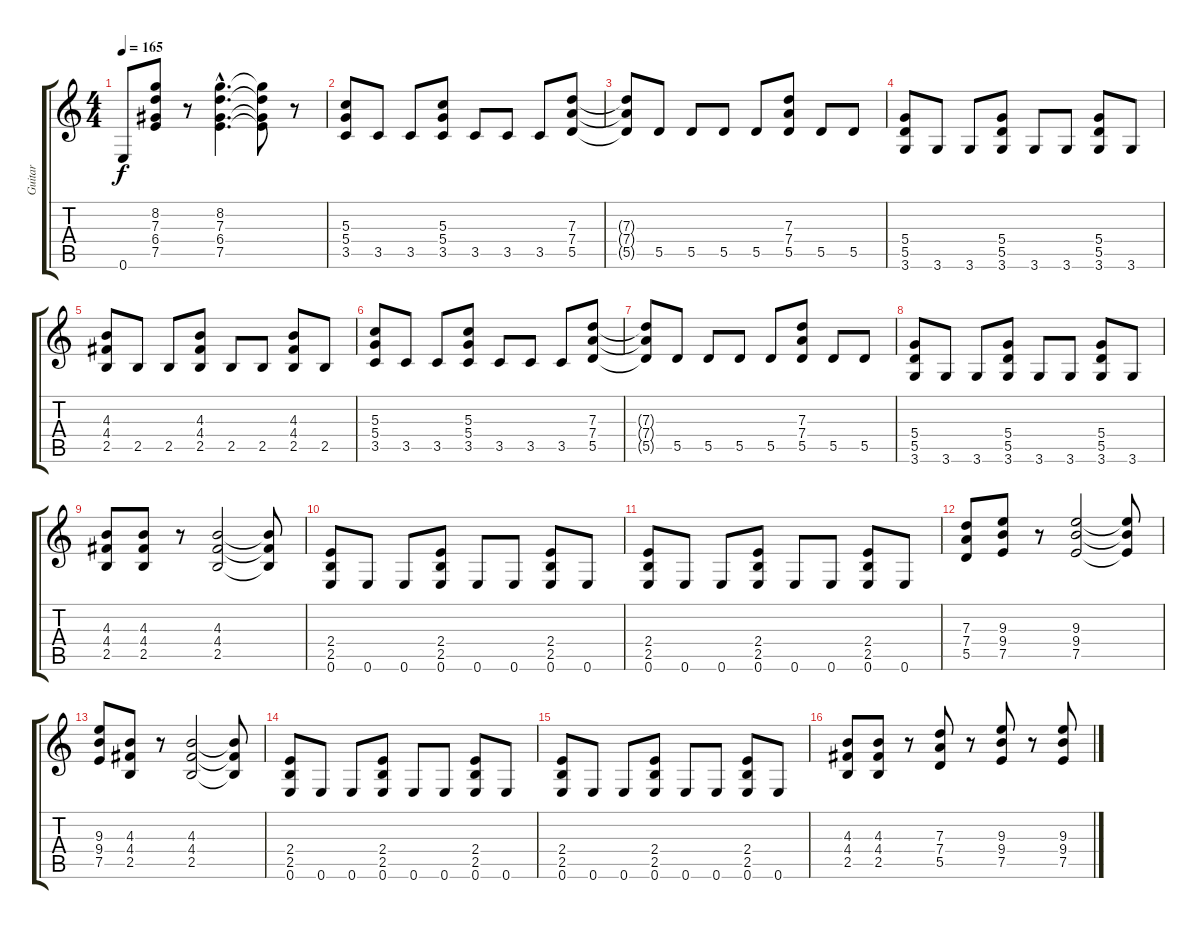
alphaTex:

\track ("Guitar" "Guitar") {instrument distortionguitar}
\staff {score tabs}
\tuning (E4 B3 G3 D3 A2 E2) {hide}
\ts (4 4)
\tempo 165
\clef g2
\ks c
0.6.8{dy f} (8.2 7.3 6.4 7.5).8 r.8 (8.2{hac} 7.3{hac} 6.4{hac} 7.5{hac}).4{d} (8.2{t} 7.3{t} 6.4{t} 7.5{t}).8 r.8 |
(5.3 5.4 3.5).8 3.5.8 3.5.8 (5.3 5.4 3.5).8 3.5.8 3.5.8 3.5.8 (7.3 7.4 5.5).8 |
(7.3{t} 7.4{t} 5.5{t}).8 5.5.8 5.5.8 5.5.8 5.5.8 (7.3 7.4 5.5).8 5.5.8 5.5.8 |
(5.4 5.5 3.6).8 3.6.8 3.6.8 (5.4 5.5 3.6).8 3.6.8 3.6.8 (5.4 5.5 3.6).8 3.6.8 |
(4.3 4.4 2.5).8 2.5.8 2.5.8 (4.3 4.4 2.5).8 2.5.8 2.5.8 (4.3 4.4 2.5).8 2.5.8 |
(5.3 5.4 3.5).8 3.5.8 3.5.8 (5.3 5.4 3.5).8 3.5.8 3.5.8 3.5.8 (7.3 7.4 5.5).8 |
(7.3{t} 7.4{t} 5.5{t}).8 5.5.8 5.5.8 5.5.8 5.5.8 (7.3 7.4 5.5).8 5.5.8 5.5.8 |
(5.4 5.5 3.6).8 3.6.8 3.6.8 (5.4 5.5 3.6).8 3.6.8 3.6.8 (5.4 5.5 3.6).8 3.6.8 |
(4.3 4.4 2.5).8 (4.3 4.4 2.5).8 r.8 (4.3 4.4 2.5).2 (4.3{t} 4.4{t} 2.5{t}).8 |
(2.4 2.5 0.6).8 0.6.8 0.6.8 (2.4 2.5 0.6).8 0.6.8 0.6.8 (2.4 2.5 0.6).8 0.6.8 |
(2.4 2.5 0.6).8 0.6.8 0.6.8 (2.4 2.5 0.6).8 0.6.8 0.6.8 (2.4 2.5 0.6).8 0.6.8 |
(7.3 7.4 5.5).8 (9.3 9.4 7.5).8 r.8 (9.3 9.4 7.5).2 (9.3{t} 9.4{t} 7.5{t}).8 |
(9.3 9.4 7.5).8 (4.3 4.4 2.5).8 r.8 (4.3 4.4 2.5).2 (4.3{t} 4.4{t} 2.5{t}).8 |
(2.4 2.5 0.6).8 0.6.8 0.6.8 (2.4 2.5 0.6).8 0.6.8 0.6.8 (2.4 2.5 0.6).8 0.6.8 |
(2.4 2.5 0.6).8 0.6.8 0.6.8 (2.4 2.5 0.6).8 0.6.8 0.6.8 (2.4 2.5 0.6).8 0.6.8 |
(4.3 4.4 2.5).8 (4.3 4.4 2.5).8 r.8 (7.3 7.4 5.5).8 r.8 (9.3 9.4 7.5).8 r.8 (9.3 9.4 7.5).8
